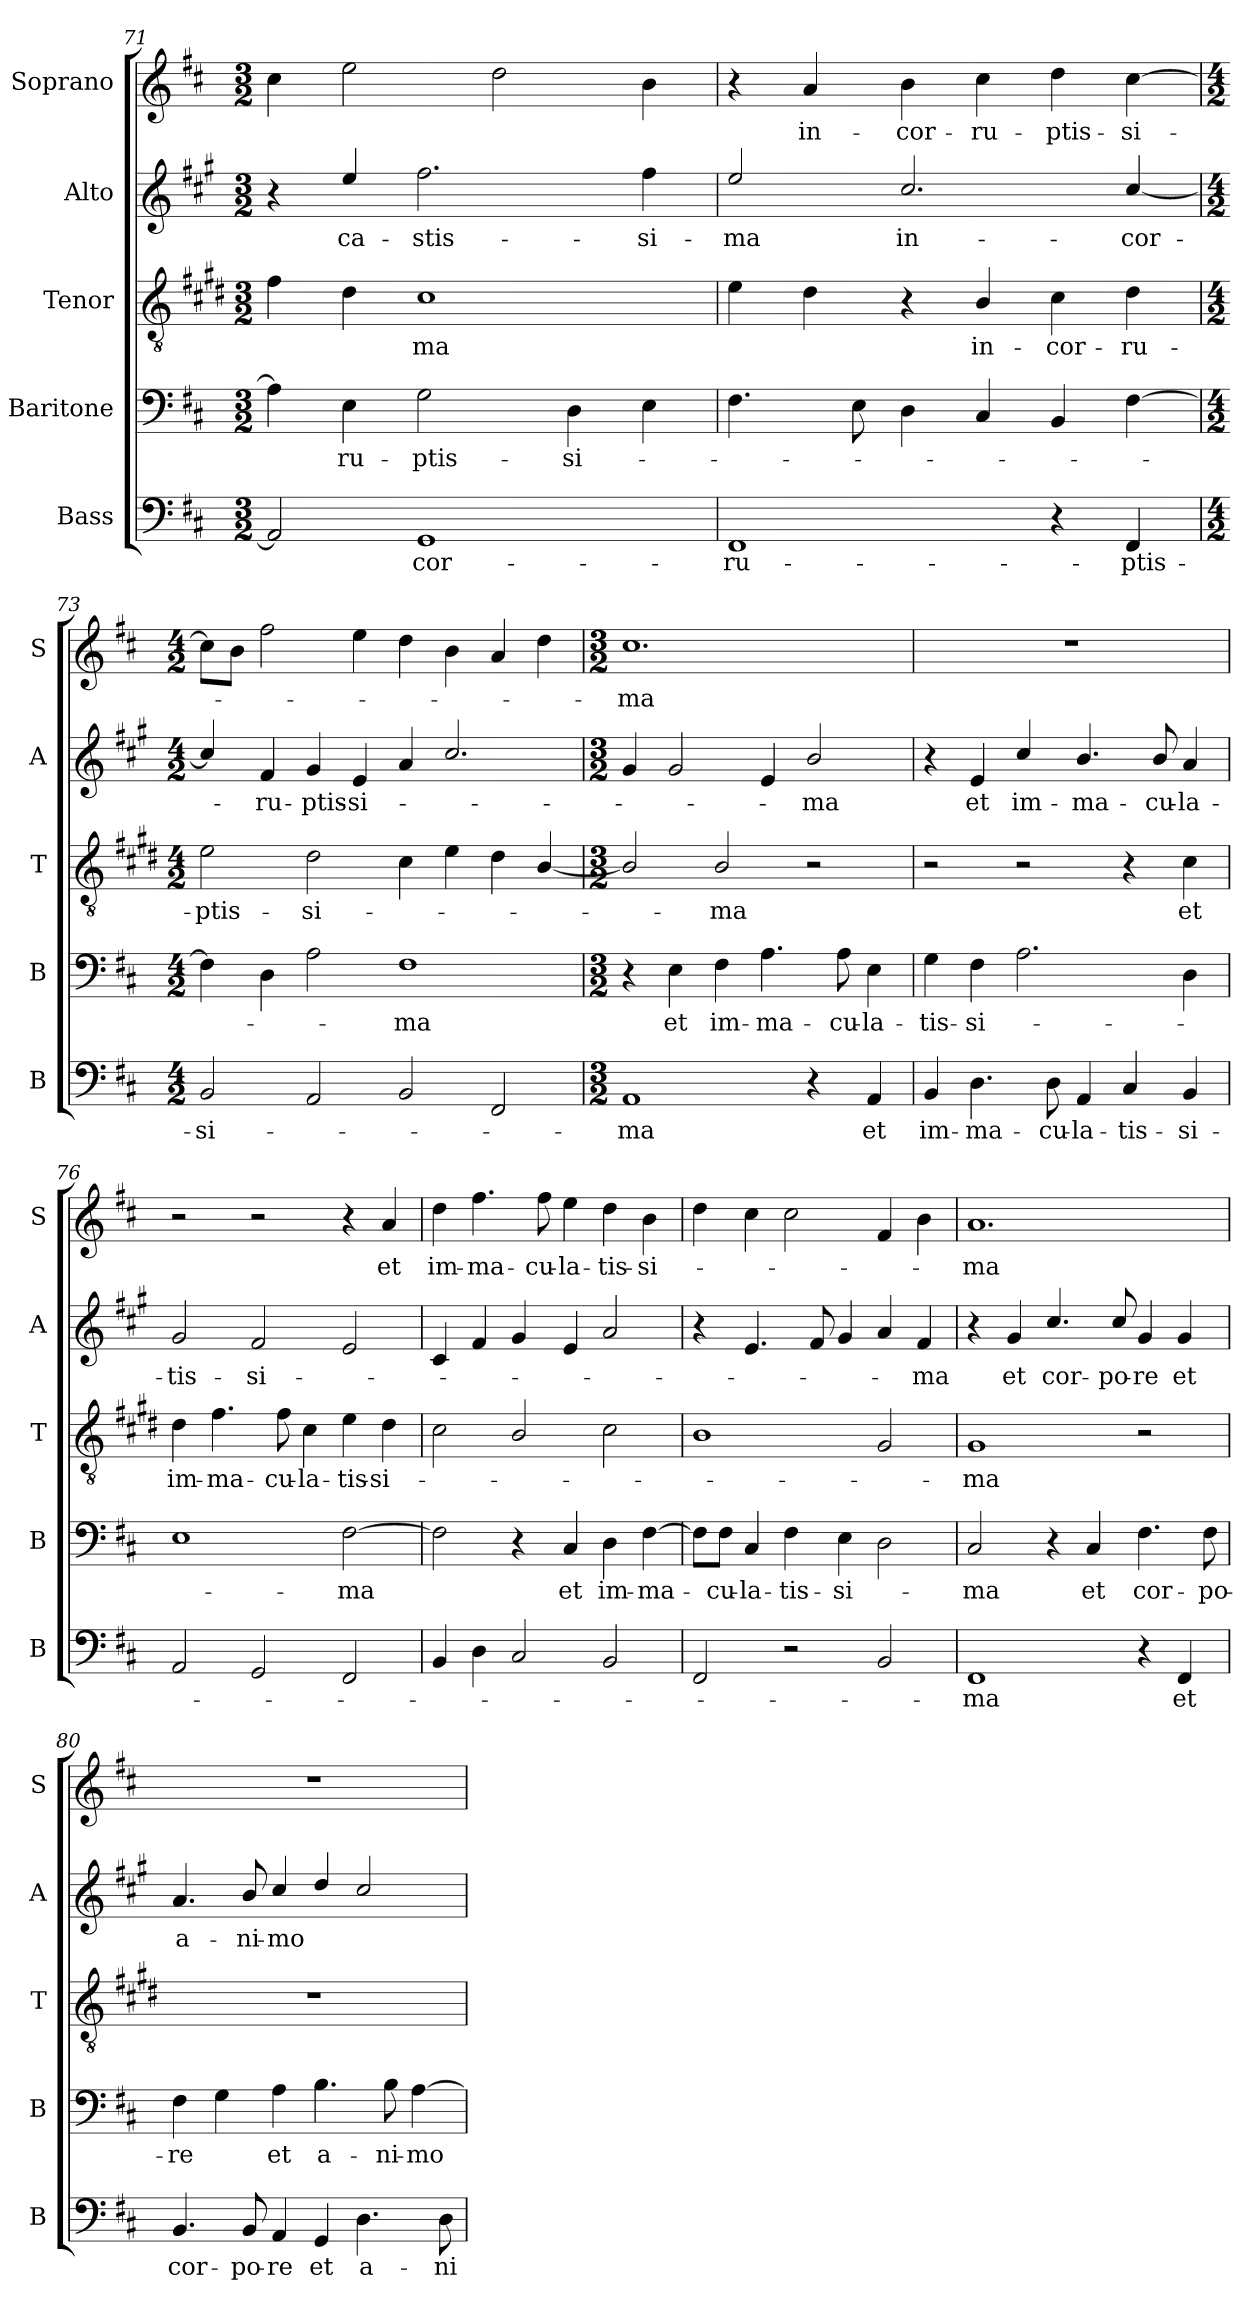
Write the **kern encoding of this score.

**kern	**text	**kern	**text	**kern	**text	**kern	**text	**kern	**text
*part5	*part5	*part4	*part4	*part3	*part3	*part2	*part2	*part1	*part1
*staff5	*staff5	*staff4	*staff4	*staff3	*staff3	*staff2	*staff2	*staff1	*staff1
*I"Bass	*	*I"Baritone	*	*I"Tenor	*	*I"Alto	*	*I"Soprano	*
*I'B	*	*I'B	*	*I'T	*	*I'A	*	*I'S	*
!!LO:PB:g=z
*clefF4	*	*clefF4	*	*clefGv2	*	*clefG2	*	*clefG2	*
*	*	*	*	*ITrd1c2	*	*ITrd4c7	*	*	*
*k[f#c#]	*	*k[f#c#]	*	*k[f#c#]	*	*k[f#c#]	*	*k[f#c#]	*
*D:	*	*D:	*	*D:	*	*D:	*	*D:	*
*M3/2	*	*M3/2	*	*M3/2	*	*M3/2	*	*M3/2	*
=71	=71	=71	=71	=71	=71	=71	=71	=71	=71
2AA/]	.	4A\]	.	4e\	.	4r	.	4cc#\	.
!	!	!	!LO:LY:b	!	!	!	!LO:LY:b	!	!
.	.	4E\	-ru-	4c#\	.	4a/	ca-	2ee\	.
!	!LO:LY:b	!	!LO:LY:b	!	!LO:LY:b	!	!LO:LY:b	!	!
1GG	-cor-	2G\	-ptis-	1B	-ma	2.b\	-stis-	.	.
.	.	.	.	.	.	.	.	2dd\	.
!	!	!	!LO:LY:b	!	!	!	!	!	!
.	.	4D\	-si-	.	.	.	.	.	.
!	!	!	!	!	!	!	!LO:LY:b	!	!
.	.	4E\	.	.	.	4b\	-si-	4b\	.
=72	=72	=72	=72	=72	=72	=72	=72	=72	=72
!	!LO:LY:b	!	!	!	!	!	!LO:LY:b	!	!
1FF#	-ru-	4.F#\	.	4d\	.	2a/	-ma	4r	.
!	!	!	!	!	!	!	!	!	!LO:LY:b
.	.	.	.	4c#\	.	.	.	4a/	in-
.	.	8E\	.	.	.	.	.	.	.
!	!	!	!	!	!	!	!LO:LY:b	!	!LO:LY:b
.	.	4D\	.	4r	.	2.f#/	in-	4b\	-cor-
!	!	!	!	!	!LO:LY:b	!	!	!	!LO:LY:b
.	.	4C#/	.	4A/	in-	.	.	4cc#\	-ru-
!	!	!	!	!	!LO:LY:b	!	!	!	!LO:LY:b
4r	.	4BB/	.	4B\	-cor-	.	.	4dd\	-ptis-
!	!LO:LY:b	!	!	!	!LO:LY:b	!	!LO:LY:b	!	!LO:LY:b
4FF#/	-ptis-	[4F#\	.	4c#\	-ru-	[4f#/	-cor-	[4cc#\	-si-
=73	=73	=73	=73	=73	=73	=73	=73	=73	=73
*M4/2	*	*M4/2	*	*M4/2	*	*M4/2	*	*M4/2	*
!	!LO:LY:b	!	!	!	!LO:LY:b	!	!	!	!
2BB/	-si-	4F#\]	.	2d\	-ptis-	4f#/]	.	8cc#\L]	.
.	.	.	.	.	.	.	.	8b\J	.
!	!	!	!	!	!	!	!LO:LY:b	!	!
.	.	4D\	.	.	.	4B/	-ru-	2ff#\	.
!	!	!	!	!	!LO:LY:b	!	!LO:LY:b	!	!
2AA/	.	2A\	.	2c#\	-si-	4c#/	-ptis-	.	.
!	!	!	!	!	!	!	!LO:LY:b	!	!
.	.	.	.	.	.	4A/	-si-	4ee\	.
!	!	!	!LO:LY:b	!	!	!	!	!	!
2BB/	.	1F#	-ma	4B\	.	4d/	.	4dd\	.
.	.	.	.	4d\	.	2.f#/	.	4b\	.
2FF#/	.	.	.	4c#\	.	.	.	4a/	.
.	.	.	.	[4A/	.	.	.	4dd\	.
=74	=74	=74	=74	=74	=74	=74	=74	=74	=74
*M3/2	*	*M3/2	*	*M3/2	*	*M3/2	*	*M3/2	*
!	!LO:LY:b	!	!	!	!	!	!	!	!LO:LY:b
1AA	-ma	4r	.	2A/]	.	4c#/	.	1.cc#	-ma
!	!	!	!LO:LY:b	!	!	!	!	!	!
.	.	4E\	et	.	.	2c#/	.	.	.
!	!	!	!LO:LY:b	!	!LO:LY:b	!	!	!	!
.	.	4F#\	im-	2A/	-ma	.	.	.	.
!	!	!	!LO:LY:b	!	!	!	!	!	!
.	.	4.A\	-ma-	.	.	4A/	.	.	.
!	!	!	!	!	!	!	!LO:LY:b	!	!
4r	.	.	.	2r	.	2e/	-ma	.	.
!	!	!	!LO:LY:b	!	!	!	!	!	!
.	.	8A\	-cu-	.	.	.	.	.	.
!	!LO:LY:b	!	!LO:LY:b	!	!	!	!	!	!
4AA/	et	4E\	-la-	.	.	.	.	.	.
!!LO:LB:g=z
=75	=75	=75	=75	=75	=75	=75	=75	=75	=75
!	!LO:LY:b	!	!LO:LY:b	!	!	!	!	!	!
4BB/	im-	4G\	-tis-	2r	.	4r	.	1.r	.
!	!LO:LY:b	!	!LO:LY:b	!	!	!	!LO:LY:b	!	!
4.D\	-ma-	4F#\	-si-	.	.	4A/	et	.	.
!	!	!	!	!	!	!	!LO:LY:b	!	!
.	.	2.A\	.	2r	.	4f#/	im-	.	.
!	!LO:LY:b	!	!	!	!	!	!	!	!
8D\	-cu-	.	.	.	.	.	.	.	.
!	!LO:LY:b	!	!	!	!	!	!LO:LY:b	!	!
4AA/	-la-	.	.	.	.	4.e/	-ma-	.	.
!	!LO:LY:b	!	!	!	!	!	!	!	!
4C#/	-tis-	.	.	4r	.	.	.	.	.
!	!	!	!	!	!	!	!LO:LY:b	!	!
.	.	.	.	.	.	8e/	-cu-	.	.
!	!LO:LY:b	!	!	!	!LO:LY:b	!	!LO:LY:b	!	!
4BB/	-si-	4D\	.	4B\	et	4d/	-la-	.	.
!!LO:PB:g=z
=76	=76	=76	=76	=76	=76	=76	=76	=76	=76
!	!	!	!	!	!LO:LY:b	!	!LO:LY:b	!	!
2AA/	.	1E	.	4c#\	im-	2c#/	-tis-	2r	.
!	!	!	!	!	!LO:LY:b	!	!	!	!
.	.	.	.	4.e\	-ma-	.	.	.	.
!	!	!	!	!	!	!	!LO:LY:b	!	!
2GG/	.	.	.	.	.	2B/	-si-	2r	.
!	!	!	!	!	!LO:LY:b	!	!	!	!
.	.	.	.	8e\	-cu-	.	.	.	.
!	!	!	!	!	!LO:LY:b	!	!	!	!
.	.	.	.	4B\	-la-	.	.	.	.
!	!	!	!LO:LY:b	!	!LO:LY:b	!	!	!	!
2FF#/	.	[2F#\	-ma	4d\	-tis-	2A/	.	4r	.
!	!	!	!	!	!LO:LY:b	!	!	!	!LO:LY:b
.	.	.	.	4c#\	-si-	.	.	4a/	et
=77	=77	=77	=77	=77	=77	=77	=77	=77	=77
!	!	!	!	!	!	!	!	!	!LO:LY:b
4BB/	.	2F#\]	.	2B\	.	4F#/	.	4dd\	im-
!	!	!	!	!	!	!	!	!	!LO:LY:b
4D\	.	.	.	.	.	4B/	.	4.ff#\	-ma-
2C#/	.	4r	.	2A/	.	4c#/	.	.	.
!	!	!	!	!	!	!	!	!	!LO:LY:b
.	.	.	.	.	.	.	.	8ff#\	-cu-
!	!	!	!LO:LY:b	!	!	!	!	!	!LO:LY:b
.	.	4C#/	et	.	.	4A/	.	4ee\	-la-
!	!	!	!LO:LY:b	!	!	!	!	!	!LO:LY:b
2BB/	.	4D\	im-	2B\	.	2d/	.	4dd\	-tis-
!	!	!	!LO:LY:b	!	!	!	!	!	!LO:LY:b
.	.	[4F#\	-ma-	.	.	.	.	4b\	-si-
=78	=78	=78	=78	=78	=78	=78	=78	=78	=78
2FF#/	.	8F#\L]	.	1A	.	4r	.	4dd\	.
!	!	!	!LO:LY:b	!	!	!	!	!	!
.	.	8F#\J	-cu-	.	.	.	.	.	.
!	!	!	!LO:LY:b	!	!	!	!	!	!
.	.	4C#/	-la-	.	.	4.A/	.	4cc#\	.
!	!	!	!LO:LY:b	!	!	!	!	!	!
2r	.	4F#\	-tis-	.	.	.	.	2cc#\	.
.	.	.	.	.	.	8B/	.	.	.
!	!	!	!LO:LY:b	!	!	!	!	!	!
.	.	4E\	-si-	.	.	4c#/	.	.	.
2BB/	.	2D\	.	2F#/	.	4d/	.	4f#/	.
!	!	!	!	!	!	!	!LO:LY:b	!	!
.	.	.	.	.	.	4B/	-ma	4b\	.
=79	=79	=79	=79	=79	=79	=79	=79	=79	=79
!	!LO:LY:b	!	!LO:LY:b	!	!LO:LY:b	!	!	!	!LO:LY:b
1FF#	-ma	2C#/	-ma	1F#	-ma	4r	.	1.a	-ma
!	!	!	!	!	!	!	!LO:LY:b	!	!
.	.	.	.	.	.	4c#/	et	.	.
!	!	!	!	!	!	!	!LO:LY:b	!	!
.	.	4r	.	.	.	4.f#/	cor-	.	.
!	!	!	!LO:LY:b	!	!	!	!	!	!
.	.	4C#/	et	.	.	.	.	.	.
!	!	!	!	!	!	!	!LO:LY:b	!	!
.	.	.	.	.	.	8f#/	-po-	.	.
!	!	!	!LO:LY:b	!	!	!	!LO:LY:b	!	!
4r	.	4.F#\	cor-	2r	.	4c#/	-re	.	.
!	!LO:LY:b	!	!	!	!	!	!LO:LY:b	!	!
4FF#/	et	.	.	.	.	4c#/	et	.	.
!	!	!	!LO:LY:b	!	!	!	!	!	!
.	.	8F#\	-po-	.	.	.	.	.	.
!!LO:LB:g=z
=80	=80	=80	=80	=80	=80	=80	=80	=80	=80
!	!LO:LY:b	!	!LO:LY:b	!	!	!	!LO:LY:b	!	!
4.BB/	cor-	4F#\	-re	1.r	.	4.d/	a-	1.r	.
.	.	4G\	.	.	.	.	.	.	.
!	!LO:LY:b	!	!	!	!	!	!LO:LY:b	!	!
8BB/	-po-	.	.	.	.	8e/	-ni-	.	.
!	!LO:LY:b	!	!LO:LY:b	!	!	!	!LO:LY:b	!	!
4AA/	-re	4A\	et	.	.	4f#/	-mo	.	.
!	!LO:LY:b	!	!LO:LY:b	!	!	!	!	!	!
4GG/	et	4.B\	a-	.	.	4g/	.	.	.
!	!LO:LY:b	!	!	!	!	!	!	!	!
4.D\	a-	.	.	.	.	2f#/	.	.	.
!	!	!	!LO:LY:b	!	!	!	!	!	!
.	.	8B\	-ni-	.	.	.	.	.	.
!	!	!	!LO:LY:b	!	!	!	!	!	!
.	.	[4A\	-mo	.	.	.	.	.	.
!	!LO:LY:b	!	!	!	!	!	!	!	!
8D\	-ni-	.	.	.	.	.	.	.	.
=	=	=	=	=	=	=	=	=	=
*-	*-	*-	*-	*-	*-	*-	*-	*-	*-
